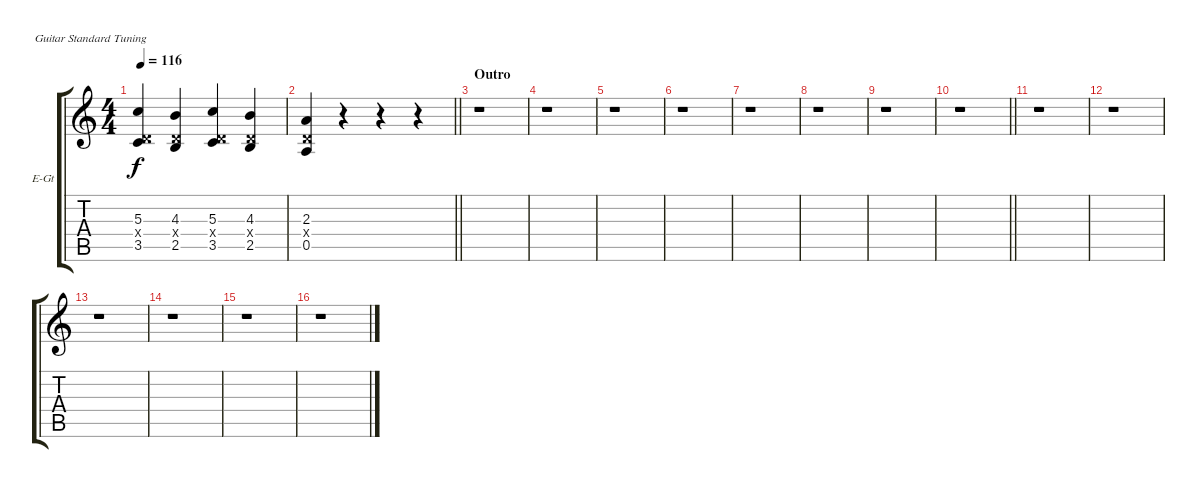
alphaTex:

\bracketExtendMode groupsimilarinstruments
\firstSystemTrackNameOrientation horizontal
\otherSystemsTrackNameOrientation horizontal
\track ("Adds" "E-Gt") {instrument electricguitarclean}
\staff {score tabs}
\tuning (E4 B3 G3 D3 A2 E2)
\ts (4 4)
\tempo 116
\clef g2
\ks c
(5.3 0.4{x} 3.5).4{dy f} (4.3 0.4{x} 2.5).4 (5.3 0.4{x} 3.5).4 (4.3 0.4{x} 2.5).4 |
\barLineRight lightlight
(2.3 0.4{x} 0.5).4 r.4 r.4 r.4 |
\section ("" "Outro")
r.1 |
r.1 |
r.1 |
r.1 |
r.1 |
r.1 |
r.1 |
\barLineRight lightlight
r.1 |
r.1 |
r.1 |
r.1 |
r.1 |
r.1 |
r.1
